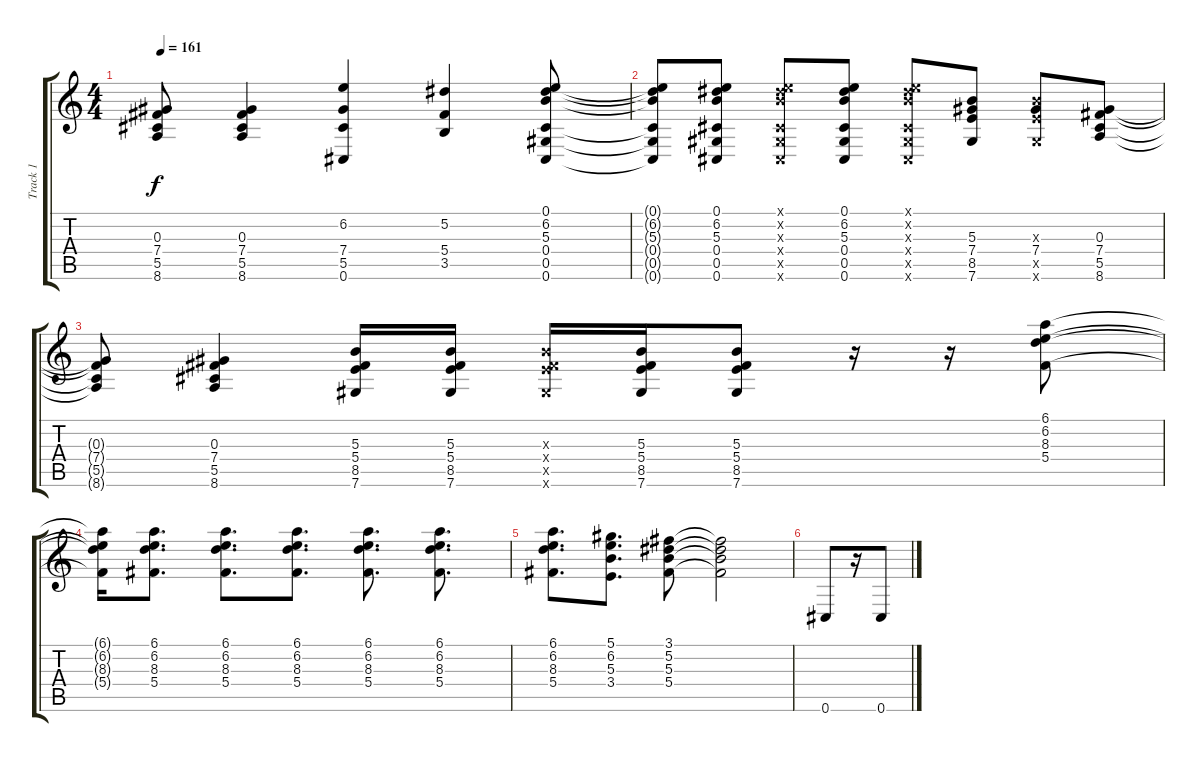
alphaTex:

\track ("Track 1" "Track 1") {instrument acousticguitarsteel}
\staff {score tabs}
\tuning (Eb4 Bb3 Gb3 Db3 Ab2 Db2) {hide}
\ts (4 4)
\tempo 161
\clef g2
\ks c
(0.3{t} 7.4{t} 5.5{t} 8.6{t}).8{dy f} (0.3 7.4 5.5 8.6).4 (6.2 7.4 5.5 0.6).4 (5.2 5.4 3.5).4 (0.1 6.2 5.3 0.4 0.5 0.6).8 |
(0.1{t} 6.2{t} 5.3{t} 0.4{t} 0.5{t} 0.6{t}).8 (0.1 6.2 5.3 0.4 0.5 0.6).8 (0.1{x} 6.2{x} 5.3{x} 0.4{x} 0.5{x} 0.6{x}).8 (0.1 6.2 5.3 0.4 0.5 0.6).8 (0.1{x} 6.2{x} 5.3{x} 0.4{x} 0.5{x} 0.6{x}).8 (5.3 7.4 8.5 7.6).8 (5.3{x} 7.4 8.5{x} 7.6{x}).8 (0.3 7.4 5.5 8.6).8 |
(0.3{t} 7.4{t} 5.5{t} 8.6{t}).8 (0.3 7.4 5.5 8.6).4 (5.3 5.4 8.5 7.6).16 (5.3 5.4 8.5 7.6).16 (5.3{x} 5.4{x} 8.5{x} 7.6{x}).16 (5.3 5.4 8.5 7.6).16 (5.3 5.4 8.5 7.6).8 r.16 r.16 (6.1 6.2 8.3 5.4).8 |
(6.1{t} 6.2{t} 8.3{t} 5.4{t}).16 (6.1 6.2 8.3 5.4).8{d} (6.1 6.2 8.3 5.4).8{d} (6.1 6.2 8.3 5.4).8{d} (6.1 6.2 8.3 5.4).8{d} (6.1 6.2 8.3 5.4).8{d} |
(6.1 6.2 8.3 5.4).8{d} (5.1 6.2 5.3 3.4).8{d} (3.1 5.2 5.3 5.4).8 (3.1{t} 5.2{t} 5.3{t} 5.4{t}).2 |
0.6.8 r.16 0.6.8
